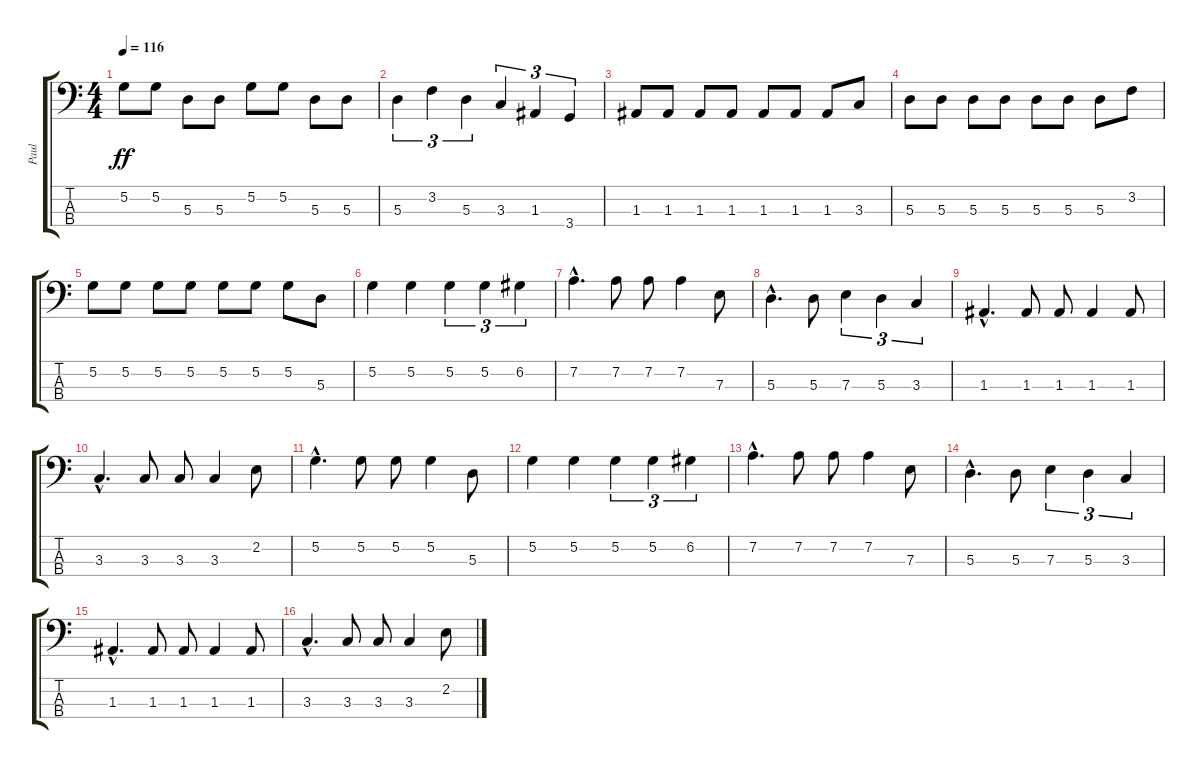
\track ("Paul" "Paul") {instrument fretlessbass}
\staff {score tabs}
\tuning (G2 D2 A1 E1) {hide}
\ts (4 4)
\tempo 116
\clef f4
\ks c
5.2.8{dy ff} 5.2.8 5.3.8 5.3.8 5.2.8 5.2.8 5.3.8 5.3.8 |
5.3.4{tu (3 2)} 3.2.4{tu (3 2)} 5.3.4{tu (3 2)} 3.3.4{tu (3 2)} 1.3.4{tu (3 2)} 3.4.4{tu (3 2)} |
1.3.8 1.3.8 1.3.8 1.3.8 1.3.8 1.3.8 1.3.8 3.3.8 |
5.3.8 5.3.8 5.3.8 5.3.8 5.3.8 5.3.8 5.3.8 3.2.8 |
5.2.8 5.2.8 5.2.8 5.2.8 5.2.8 5.2.8 5.2.8 5.3.8 |
5.2.4 5.2.4 5.2.4{tu (3 2)} 5.2.4{tu (3 2)} 6.2.4{tu (3 2)} |
7.2{hac}.4{d} 7.2.8 7.2.8 7.2.4 7.3.8 |
5.3{hac}.4{d} 5.3.8 7.3.4{tu (3 2)} 5.3.4{tu (3 2)} 3.3.4{tu (3 2)} |
1.3{hac}.4{d} 1.3.8 1.3.8 1.3.4 1.3.8 |
3.3{hac}.4{d} 3.3.8 3.3.8 3.3.4 2.2.8 |
5.2{hac}.4{d} 5.2.8 5.2.8 5.2.4 5.3.8 |
5.2.4 5.2.4 5.2.4{tu (3 2)} 5.2.4{tu (3 2)} 6.2.4{tu (3 2)} |
7.2{hac}.4{d} 7.2.8 7.2.8 7.2.4 7.3.8 |
5.3{hac}.4{d} 5.3.8 7.3.4{tu (3 2)} 5.3.4{tu (3 2)} 3.3.4{tu (3 2)} |
1.3{hac}.4{d} 1.3.8 1.3.8 1.3.4 1.3.8 |
3.3{hac}.4{d} 3.3.8 3.3.8 3.3.4 2.2.8
